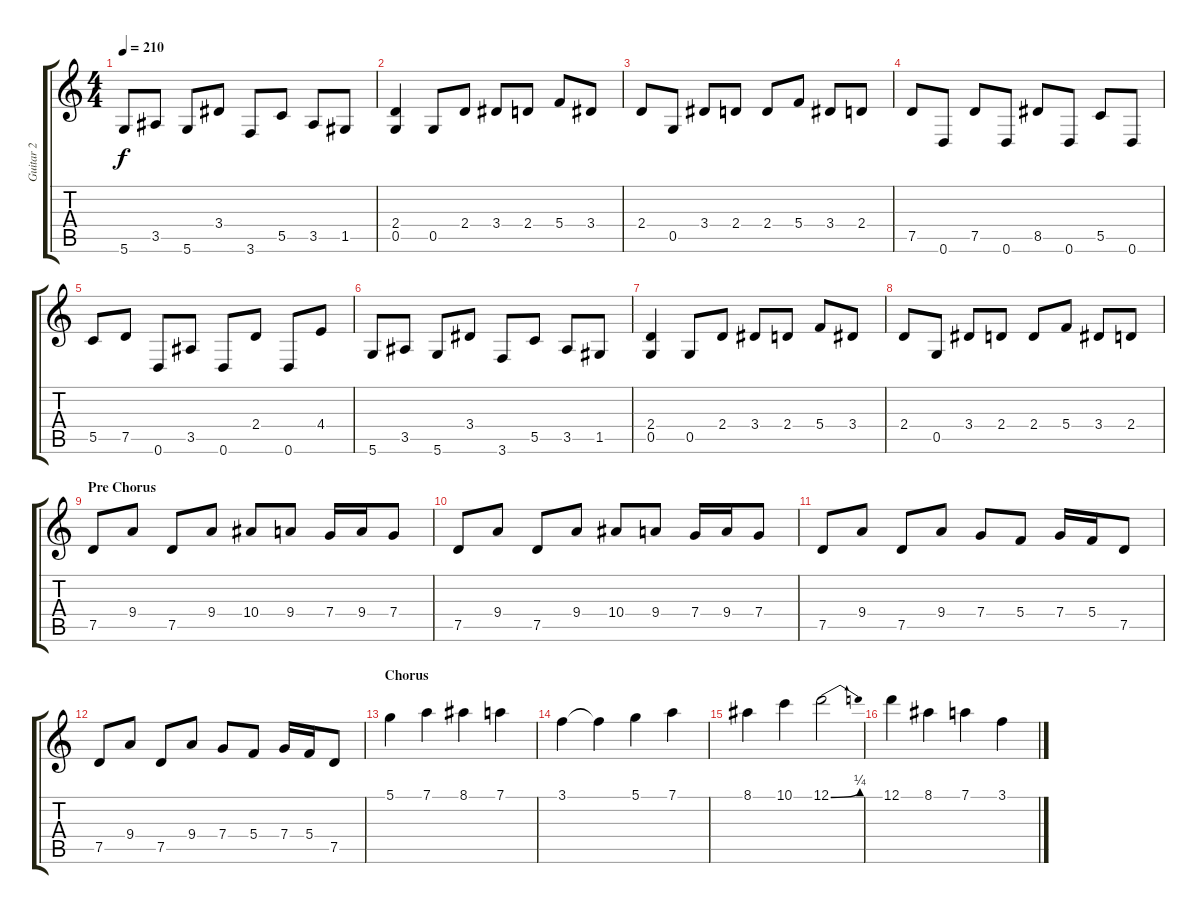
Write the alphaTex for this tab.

\track ("Guitar 2" "Guitar 2") {instrument overdrivenguitar}
\staff {score tabs}
\tuning (D4 A3 F3 C3 G2 D2) {hide}
\ts (4 4)
\tempo 210
\clef g2
\ks c
5.6.8{dy f} 3.5.8 5.6.8 3.4.8 3.6.8 5.5.8 3.5.8 1.5.8 |
(2.4 0.5).4 0.5.8 2.4.8 3.4.8 2.4.8 5.4.8 3.4.8 |
2.4.8 0.5.8 3.4.8 2.4.8 2.4.8 5.4.8 3.4.8 2.4.8 |
7.5.8 0.6.8 7.5.8 0.6.8 8.5.8 0.6.8 5.5.8 0.6.8 |
5.5.8 7.5.8 0.6.8 3.5.8 0.6.8 2.4.8 0.6.8 4.4.8 |
5.6.8 3.5.8 5.6.8 3.4.8 3.6.8 5.5.8 3.5.8 1.5.8 |
(2.4 0.5).4 0.5.8 2.4.8 3.4.8 2.4.8 5.4.8 3.4.8 |
2.4.8 0.5.8 3.4.8 2.4.8 2.4.8 5.4.8 3.4.8 2.4.8 |
\section ("" "Pre Chorus")
7.5.8 9.4.8 7.5.8 9.4.8 10.4.8 9.4.8 7.4.16 9.4.16 7.4.8 |
7.5.8 9.4.8 7.5.8 9.4.8 10.4.8 9.4.8 7.4.16 9.4.16 7.4.8 |
7.5.8 9.4.8 7.5.8 9.4.8 7.4.8 5.4.8 7.4.16 5.4.16 7.5.8 |
7.5.8 9.4.8 7.5.8 9.4.8 7.4.8 5.4.8 7.4.16 5.4.16 7.5.8 |
\section ("" "Chorus")
5.1.4 7.1.4 8.1.4 7.1.4 |
3.1.4 3.1{t}.4 5.1.4 7.1.4 |
8.1.4 10.1.4 12.1{be (bend 0 0 60 1)}.2 |
12.1.4 8.1.4 7.1.4 3.1.4
